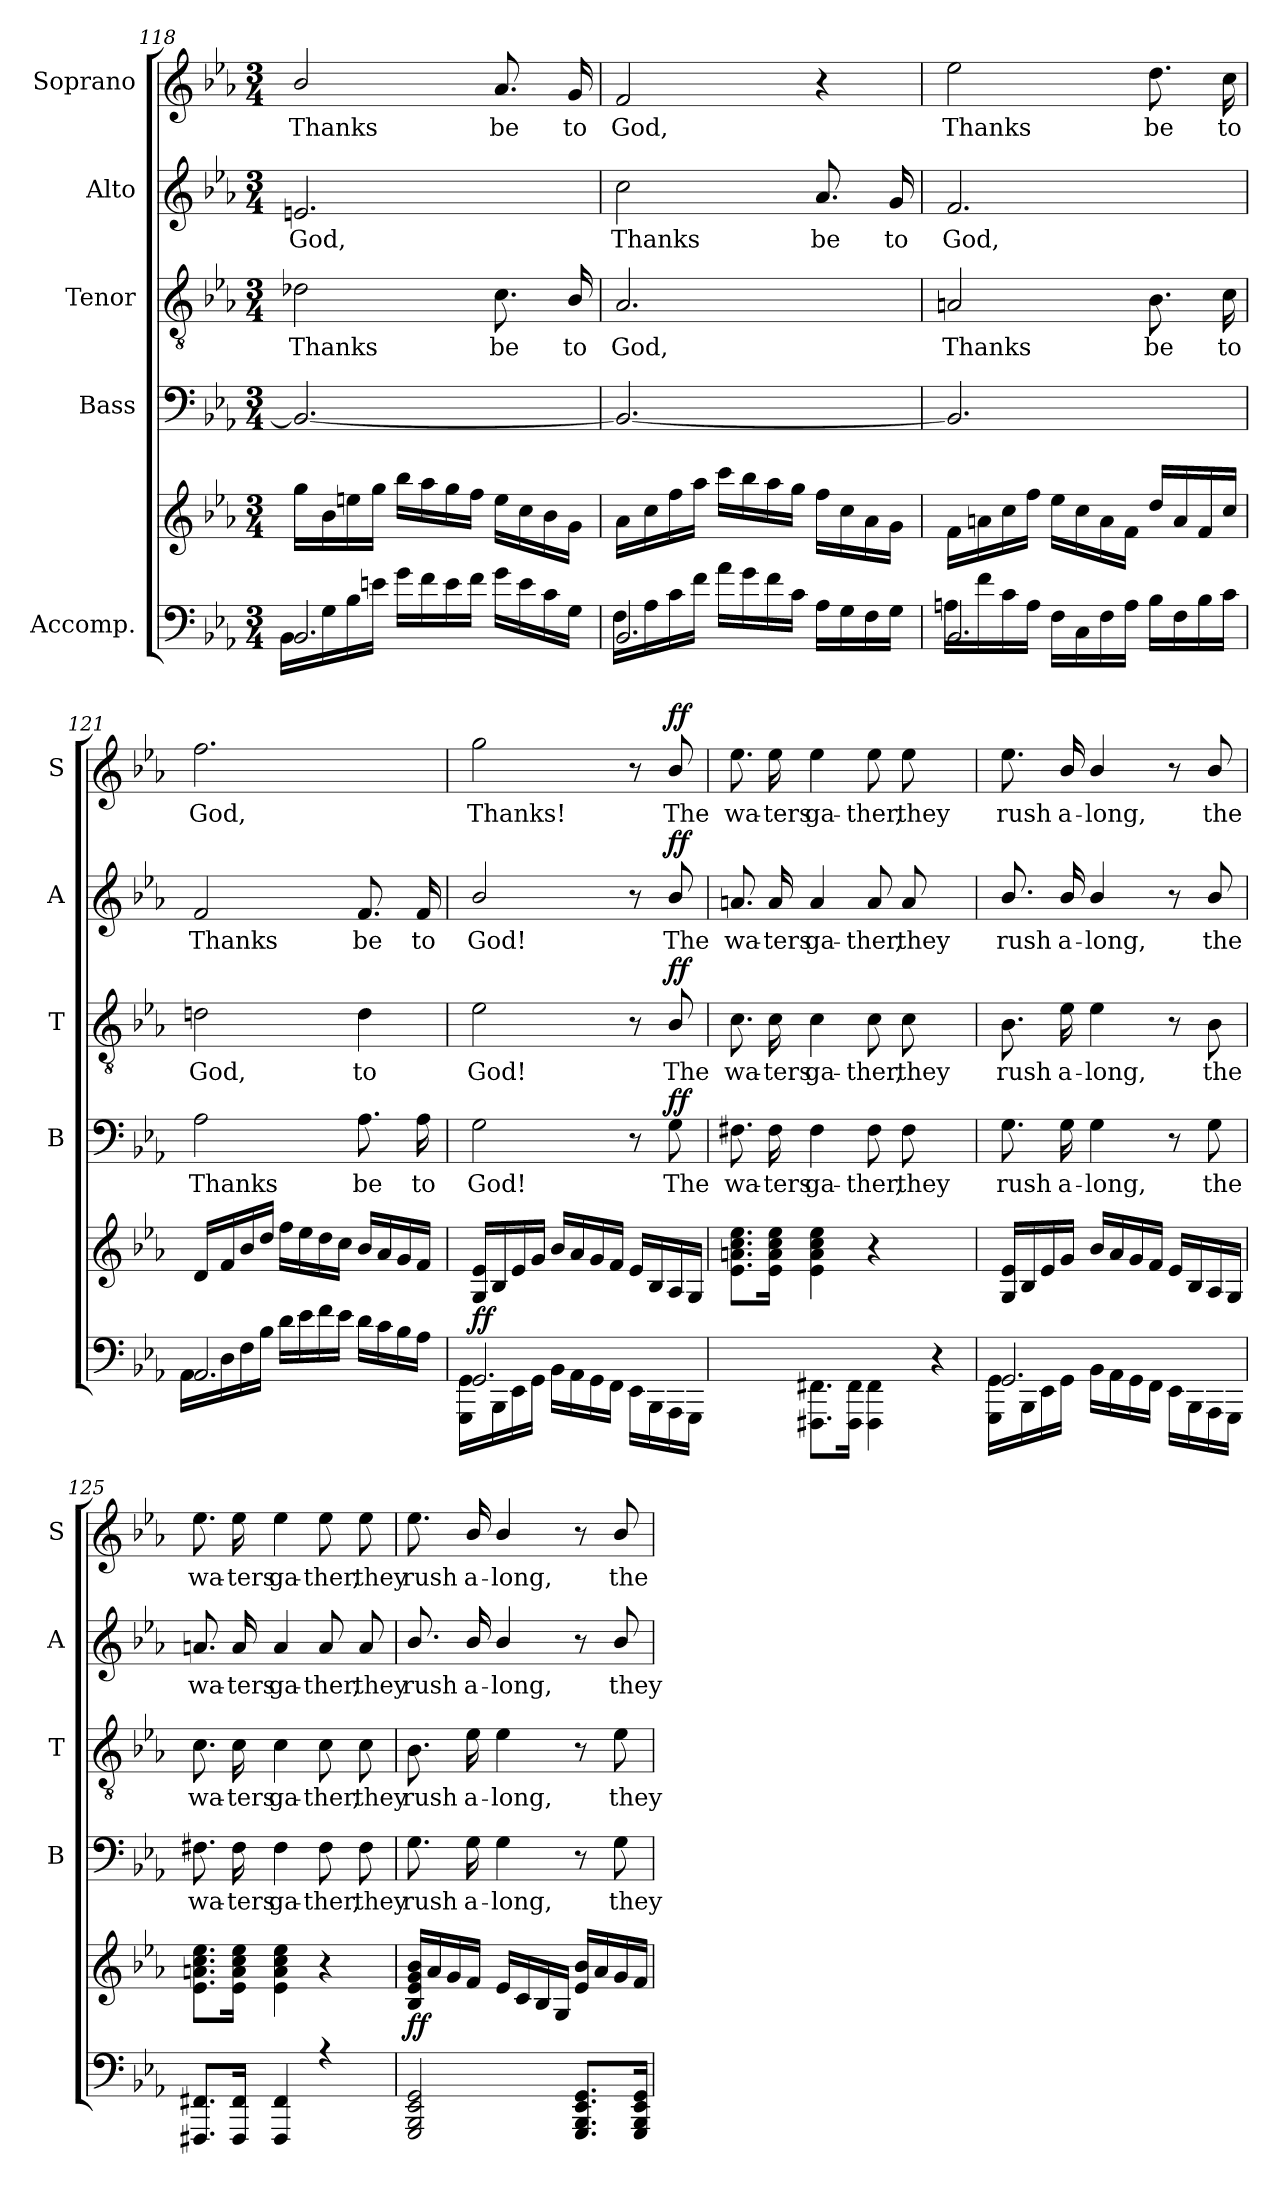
**kern	**kern	**dynam	**kern	**text	**dynam	**kern	**text	**dynam	**kern	**text	**dynam	**kern	**text	**dynam
*part5	*part5	*part5	*part4	*part4	*part4	*part3	*part3	*part3	*part2	*part2	*part2	*part1	*part1	*part1
*staff6	*staff5	*staff5/6	*staff4	*staff4	*staff4	*staff3	*staff3	*staff3	*staff2	*staff2	*staff2	*staff1	*staff1	*staff1
*I"Accomp.	*	*	*I"Bass	*	*	*I"Tenor	*	*	*I"Alto	*	*	*I"Soprano	*	*
*	*	*	*I'B	*	*	*I'T	*	*	*I'A	*	*	*I'S	*	*
*clefF4	*clefG2	*	*clefF4	*	*	*clefGv2	*	*	*clefG2	*	*	*clefG2	*	*
*k[b-e-a-]	*k[b-e-a-]	*	*k[b-e-a-]	*	*	*k[b-e-a-]	*	*	*k[b-e-a-]	*	*	*k[b-e-a-]	*	*
*E-:	*E-:	*	*E-:	*	*	*E-:	*	*	*E-:	*	*	*E-:	*	*
*M3/4	*M3/4	*	*M3/4	*	*	*M3/4	*	*	*M3/4	*	*	*M3/4	*	*
=118	=118	=118	=118	=118	=118	=118	=118	=118	=118	=118	=118	=118	=118	=118
*^	*	*	*	*	*	*	*	*	*	*	*	*	*	*
!	!	!	!	!	!	!	!	!LO:LY:b	!	!	!LO:LY:b	!	!	!LO:LY:b	!
2.BB-/	16BB-\LL	16gg\LL	.	2.BB-/_	.	.	2d-X\	Thanks	.	2.en/	God,	.	2b-/	Thanks	.
.	16G\	16b-\	.	.	.	.	.	.	.	.	.	.	.	.	.
.	16B-\	16een\	.	.	.	.	.	.	.	.	.	.	.	.	.
.	16en\JJ	16gg\JJ	.	.	.	.	.	.	.	.	.	.	.	.	.
.	16g\LL	16bb-\LL	.	.	.	.	.	.	.	.	.	.	.	.	.
.	16f\	16aa-\	.	.	.	.	.	.	.	.	.	.	.	.	.
.	16e\	16gg\	.	.	.	.	.	.	.	.	.	.	.	.	.
.	16f\JJ	16ff\JJ	.	.	.	.	.	.	.	.	.	.	.	.	.
!	!	!	!	!	!	!	!	!LO:LY:b	!	!	!	!	!	!LO:LY:b	!
.	16g\LL	16ee\LL	.	.	.	.	8.c\	be	.	.	.	.	8.a-/	be	.
.	16e\	16cc\	.	.	.	.	.	.	.	.	.	.	.	.	.
.	16c\	16b-\	.	.	.	.	.	.	.	.	.	.	.	.	.
!	!	!	!	!	!	!	!	!LO:LY:b	!	!	!	!	!	!LO:LY:b	!
.	16G\JJ	16g\JJ	.	.	.	.	16B-/	to	.	.	.	.	16g/	to	.
=119	=119	=119	=119	=119	=119	=119	=119	=119	=119	=119	=119	=119	=119	=119	=119
!	!	!	!	!	!	!	!	!LO:LY:b	!	!	!LO:LY:b	!	!	!LO:LY:b	!
2.BB-/	16F\LL	16a-\LL	.	2.BB-/_	.	.	2.A-/	God,	.	2cc\	Thanks	.	2f/	God,	.
.	16A-\	16cc\	.	.	.	.	.	.	.	.	.	.	.	.	.
.	16c\	16ff\	.	.	.	.	.	.	.	.	.	.	.	.	.
.	16f\JJ	16aa-\JJ	.	.	.	.	.	.	.	.	.	.	.	.	.
.	16a-\LL	16ccc\LL	.	.	.	.	.	.	.	.	.	.	.	.	.
.	16g\	16bb-\	.	.	.	.	.	.	.	.	.	.	.	.	.
.	16f\	16aa-\	.	.	.	.	.	.	.	.	.	.	.	.	.
.	16c\JJ	16gg\JJ	.	.	.	.	.	.	.	.	.	.	.	.	.
!	!	!	!	!	!	!	!	!	!	!	!LO:LY:b	!	!	!	!
.	16A-\LL	16ff\LL	.	.	.	.	.	.	.	8.a-/	be	.	4r	.	.
.	16G\	16cc\	.	.	.	.	.	.	.	.	.	.	.	.	.
.	16F\	16a-\	.	.	.	.	.	.	.	.	.	.	.	.	.
!	!	!	!	!	!	!	!	!	!	!	!LO:LY:b	!	!	!	!
.	16G\JJ	16g\JJ	.	.	.	.	.	.	.	16g/	to	.	.	.	.
!!LO:LB:g=z
=120	=120	=120	=120	=120	=120	=120	=120	=120	=120	=120	=120	=120	=120	=120	=120
!	!	!	!	!	!	!	!	!LO:LY:b	!	!	!LO:LY:b	!	!	!LO:LY:b	!
2.BB-/	16An\LL	16f\LL	.	2.BB-/]	.	.	2An/	Thanks	.	2.f/	God,	.	2ee-\	Thanks	.
.	16f\	16an\	.	.	.	.	.	.	.	.	.	.	.	.	.
.	16c\	16cc\	.	.	.	.	.	.	.	.	.	.	.	.	.
.	16A\JJ	16ff\JJ	.	.	.	.	.	.	.	.	.	.	.	.	.
.	16F\LL	16ee-\LL	.	.	.	.	.	.	.	.	.	.	.	.	.
.	16C\	16cc\	.	.	.	.	.	.	.	.	.	.	.	.	.
.	16F\	16a\	.	.	.	.	.	.	.	.	.	.	.	.	.
.	16A\JJ	16f\JJ	.	.	.	.	.	.	.	.	.	.	.	.	.
!	!	!	!	!	!	!	!	!LO:LY:b	!	!	!	!	!	!LO:LY:b	!
.	16B-\LL	16dd/LL	.	.	.	.	8.B-\	be	.	.	.	.	8.dd\	be	.
.	16F\	16a/	.	.	.	.	.	.	.	.	.	.	.	.	.
.	16B-\	16f/	.	.	.	.	.	.	.	.	.	.	.	.	.
!	!	!	!	!	!	!	!	!LO:LY:b	!	!	!	!	!	!LO:LY:b	!
.	16c\JJ	16cc/JJ	.	.	.	.	16c\	to	.	.	.	.	16cc\	to	.
=121	=121	=121	=121	=121	=121	=121	=121	=121	=121	=121	=121	=121	=121	=121	=121
!	!	!	!	!	!LO:LY:b	!	!	!LO:LY:b	!	!	!LO:LY:b	!	!	!LO:LY:b	!
2.AA-/	16AA-\LL	16d/LL	.	2A-i\	Thanks	.	2dni\	God,	.	2f/	Thanks	.	2.ff\	God,	.
.	16D\	16f/	.	.	.	.	.	.	.	.	.	.	.	.	.
.	16F\	16b-/	.	.	.	.	.	.	.	.	.	.	.	.	.
.	16B-\JJ	16dd/JJ	.	.	.	.	.	.	.	.	.	.	.	.	.
.	16d\LL	16ff\LL	.	.	.	.	.	.	.	.	.	.	.	.	.
.	16e-\	16ee-\	.	.	.	.	.	.	.	.	.	.	.	.	.
.	16f\	16dd\	.	.	.	.	.	.	.	.	.	.	.	.	.
.	16e-\JJ	16cc\JJ	.	.	.	.	.	.	.	.	.	.	.	.	.
!	!	!	!	!	!LO:LY:b	!	!	!LO:LY:b	!	!	!LO:LY:b	!	!	!	!
.	16d\LL	16b-/LL	.	8.A-\	be	.	4d\	to	.	8.f/	be	.	.	.	.
.	16c\	16a-/	.	.	.	.	.	.	.	.	.	.	.	.	.
.	16B-\	16g/	.	.	.	.	.	.	.	.	.	.	.	.	.
!	!	!	!	!	!LO:LY:b	!	!	!	!	!	!LO:LY:b	!	!	!	!
.	16A-\JJ	16f/JJ	.	16A-\	to	.	.	.	.	16f/	to	.	.	.	.
=122	=122	=122	=122	=122	=122	=122	=122	=122	=122	=122	=122	=122	=122	=122	=122
!	!	!	!LO:DY:b	!	!LO:LY:b	!	!	!LO:LY:b	!	!	!LO:LY:b	!	!	!LO:LY:b	!
2.GG/	16GGG\ 16GG\LL	16G/ 16e-/LL	ff	2G\	God!	.	2e-\	God!	.	2b-/	God!	.	2gg\	Thanks!	.
.	16BBB-\	16B-/	.	.	.	.	.	.	.	.	.	.	.	.	.
.	16EE-\	16e-/	.	.	.	.	.	.	.	.	.	.	.	.	.
.	16GG\JJ	16g/JJ	.	.	.	.	.	.	.	.	.	.	.	.	.
.	16BB-\LL	16b-/LL	.	.	.	.	.	.	.	.	.	.	.	.	.
.	16AA-\	16a-/	.	.	.	.	.	.	.	.	.	.	.	.	.
.	16GG\	16g/	.	.	.	.	.	.	.	.	.	.	.	.	.
.	16FF\JJ	16f/JJ	.	.	.	.	.	.	.	.	.	.	.	.	.
.	16EE-\LL	16e-/LL	.	8r	.	.	8r	.	.	8r	.	.	8r	.	.
.	16BBB-\	16B-/	.	.	.	.	.	.	.	.	.	.	.	.	.
!	!	!	!	!	!LO:LY:b	!LO:DY:b	!	!LO:LY:b	!LO:DY:b	!	!LO:LY:b	!LO:DY:b	!	!LO:LY:b	!LO:DY:b
.	16AAA-\	16A-/	.	8G\	The	ff	8B-/	The	ff	8b-/	The	ff	8b-/	The	ff
.	16GGG\JJ	16G/JJ	.	.	.	.	.	.	.	.	.	.	.	.	.
=123	=123	=123	=123	=123	=123	=123	=123	=123	=123	=123	=123	=123	=123	=123	=123
!LO:N:vis=1	!	!	!	!	!LO:LY:b	!	!	!LO:LY:b	!	!	!LO:LY:b	!	!	!LO:LY:b	!
2.ryy	4ryy	8.e-\ 8.an\ 8.cc\ 8.ee-\L	.	8.F#X\	wa-	.	8.c\	wa-	.	8.an/	wa-	.	8.ee-\	wa-	.
!	!	!	!	!	!LO:LY:b	!	!	!LO:LY:b	!	!	!LO:LY:b	!	!	!LO:LY:b	!
.	.	16e-\ 16a\ 16cc\ 16ee-\Jk	.	16F#\	-ters	.	16c\	-ters	.	16a/	-ters	.	16ee-\	-ters	.
!	!	!	!	!	!LO:LY:b	!	!	!LO:LY:b	!	!	!LO:LY:b	!	!	!LO:LY:b	!
.	8.FFF#X\ 8.FF#X\L	4e-\ 4a\ 4cc\ 4ee-\	.	4F#\	ga-	.	4c\	ga-	.	4a/	ga-	.	4ee-\	ga-	.
.	16FFF#\ 16FF#\Jk	.	.	.	.	.	.	.	.	.	.	.	.	.	.
!	!	!	!	!	!LO:LY:b	!	!	!LO:LY:b	!	!	!LO:LY:b	!	!	!LO:LY:b	!
.	4FFF#\ 4FF#\	4r	.	8F#\	-ther,	.	8c\	-ther,	.	8a/	-ther,	.	8ee-\	-ther,	.
!	!	!	!	!	!LO:LY:b	!	!	!LO:LY:b	!	!	!LO:LY:b	!	!	!LO:LY:b	!
.	.	.	.	8F#\	they	.	8c\	they	.	8a/	they	.	8ee-\	they	.
4ryy	4r	4ryy	.	4ryy	.	.	4ryy	.	.	4ryy	.	.	4ryy	.	.
!!LO:LB:g=z
=124	=124	=124	=124	=124	=124	=124	=124	=124	=124	=124	=124	=124	=124	=124	=124
!	!	!	!	!	!LO:LY:b	!	!	!LO:LY:b	!	!	!LO:LY:b	!	!	!LO:LY:b	!
2.GG/	16GGG\ 16GG\LL	16G/ 16e-/LL	.	8.G\	rush	.	8.B-\	rush	.	8.b-/	rush	.	8.ee-\	rush	.
.	16BBB-\	16B-/	.	.	.	.	.	.	.	.	.	.	.	.	.
.	16EE-\	16e-/	.	.	.	.	.	.	.	.	.	.	.	.	.
!	!	!	!	!	!LO:LY:b	!	!	!LO:LY:b	!	!	!LO:LY:b	!	!	!LO:LY:b	!
.	16GG\JJ	16g/JJ	.	16G\	a-	.	16e-\	a-	.	16b-/	a-	.	16b-/	a-	.
!	!	!	!	!	!LO:LY:b	!	!	!LO:LY:b	!	!	!LO:LY:b	!	!	!LO:LY:b	!
.	16BB-\LL	16b-/LL	.	4G\	-long,	.	4e-\	-long,	.	4b-/	-long,	.	4b-/	-long,	.
.	16AA-\	16a-/	.	.	.	.	.	.	.	.	.	.	.	.	.
.	16GG\	16g/	.	.	.	.	.	.	.	.	.	.	.	.	.
.	16FF\JJ	16f/JJ	.	.	.	.	.	.	.	.	.	.	.	.	.
.	16EE-\LL	16e-/LL	.	8r	.	.	8r	.	.	8r	.	.	8r	.	.
.	16BBB-\	16B-/	.	.	.	.	.	.	.	.	.	.	.	.	.
!	!	!	!	!	!LO:LY:b	!	!	!LO:LY:b	!	!	!LO:LY:b	!	!	!LO:LY:b	!
.	16AAA-\	16A-/	.	8G\	the	.	8B-\	the	.	8b-/	the	.	8b-/	the	.
.	16GGG\JJ	16G/JJ	.	.	.	.	.	.	.	.	.	.	.	.	.
=125	=125	=125	=125	=125	=125	=125	=125	=125	=125	=125	=125	=125	=125	=125	=125
!	!LO:N:vis=1	!	!	!	!LO:LY:b	!	!	!LO:LY:b	!	!	!LO:LY:b	!	!	!LO:LY:b	!
8.FFF#X/ 8.FF#X/L	2.ryy	8.e-\ 8.an\ 8.cc\ 8.ee-\L	.	8.F#X\	wa-	.	8.c\	wa-	.	8.an/	wa-	.	8.ee-\	wa-	.
!	!	!	!	!	!LO:LY:b	!	!	!LO:LY:b	!	!	!LO:LY:b	!	!	!LO:LY:b	!
16FFF#/ 16FF#/Jk	.	16e-\ 16a\ 16cc\ 16ee-\Jk	.	16F#\	-ters	.	16c\	-ters	.	16a/	-ters	.	16ee-\	-ters	.
!	!	!	!	!	!LO:LY:b	!	!	!LO:LY:b	!	!	!LO:LY:b	!	!	!LO:LY:b	!
4FFF#/ 4FF#/	.	4e-\ 4a\ 4cc\ 4ee-\	.	4F#\	ga-	.	4c\	ga-	.	4a/	ga-	.	4ee-\	ga-	.
!	!	!	!	!	!LO:LY:b	!	!	!LO:LY:b	!	!	!LO:LY:b	!	!	!LO:LY:b	!
4r	.	4r	.	8F#\	-ther,	.	8c\	-ther,	.	8a/	-ther,	.	8ee-\	-ther,	.
!	!	!	!	!	!LO:LY:b	!	!	!LO:LY:b	!	!	!LO:LY:b	!	!	!LO:LY:b	!
.	.	.	.	8F#\	they	.	8c\	they	.	8a/	they	.	8ee-\	they	.
=126	=126	=126	=126	=126	=126	=126	=126	=126	=126	=126	=126	=126	=126	=126	=126
!	!LO:N:vis=1	!	!LO:DY:b	!	!LO:LY:b	!	!	!LO:LY:b	!	!	!LO:LY:b	!	!	!LO:LY:b	!
2GGG/ 2BBB-/ 2EE-/ 2GG/	2.ryy	16B-/ 16e-/ 16g/ 16b-/LL	ff	8.G\	rush	.	8.B-\	rush	.	8.b-/	rush	.	8.ee-\	rush	.
.	.	16a-/	.	.	.	.	.	.	.	.	.	.	.	.	.
.	.	16g/	.	.	.	.	.	.	.	.	.	.	.	.	.
!	!	!	!	!	!LO:LY:b	!	!	!LO:LY:b	!	!	!LO:LY:b	!	!	!LO:LY:b	!
.	.	16f/JJ	.	16G\	a-	.	16e-\	a-	.	16b-/	a-	.	16b-/	a-	.
!	!	!	!	!	!LO:LY:b	!	!	!LO:LY:b	!	!	!LO:LY:b	!	!	!LO:LY:b	!
.	.	16e-/LL	.	4G\	-long,	.	4e-\	-long,	.	4b-/	-long,	.	4b-/	-long,	.
.	.	16c/	.	.	.	.	.	.	.	.	.	.	.	.	.
.	.	16B-/	.	.	.	.	.	.	.	.	.	.	.	.	.
.	.	16G/JJ	.	.	.	.	.	.	.	.	.	.	.	.	.
8.GGG/ 8.BBB-/ 8.EE-/ 8.GG/L	.	16e-/ 16b-/LL	.	8r	.	.	8r	.	.	8r	.	.	8r	.	.
.	.	16a-/	.	.	.	.	.	.	.	.	.	.	.	.	.
!	!	!	!	!	!LO:LY:b	!	!	!LO:LY:b	!	!	!LO:LY:b	!	!	!LO:LY:b	!
.	.	16g/	.	8G\	they	.	8e-\	they	.	8b-/	they	.	8b-/	the	.
16GGG/ 16BBB-/ 16EE-/ 16GG/Jk	.	16f/JJ	.	.	.	.	.	.	.	.	.	.	.	.	.
*v	*v	*	*	*	*	*	*	*	*	*	*	*	*	*	*
=	=	=	=	=	=	=	=	=	=	=	=	=	=	=
*-	*-	*-	*-	*-	*-	*-	*-	*-	*-	*-	*-	*-	*-	*-
